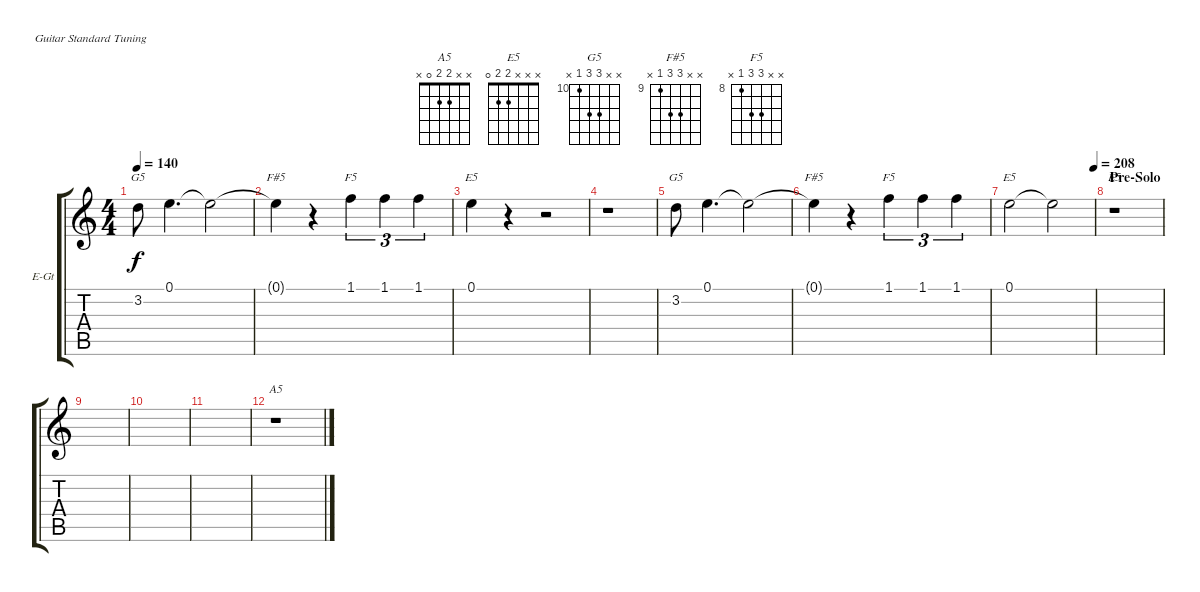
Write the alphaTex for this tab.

\defaultSystemsLayout 4
\bracketExtendMode groupsimilarinstruments
\firstSystemTrackNameOrientation horizontal
\otherSystemsTrackNameOrientation horizontal
\track ("@$Chords$@" "E-Gt") {mute instrument electricguitarclean}
\staff {score tabs}
\tuning (E4 B3 G3 D3 A2 E2)
\chord ("A5" x x 2 2 0 x) {showfingering false}
\chord ("E5" x x x 2 2 0) {showfingering false}
\chord ("G5" x x 12 12 10 x) {firstfret 10 showfingering false}
\chord ("F#5" x x 11 11 9 x) {firstfret 9 showfingering false}
\chord ("F5" x x 10 10 8 x) {firstfret 8 showfingering false}
\ts (4 4)
\tempo 140
\clef g2
\scale
0.333333
\ks c
3.2.8{ch "G5" dy f} 0.1.4{d} 0.1{t}.2 |
\scale
0.333333 0.1{t}.4{ch "F#5"} r.4 1.1.4{tu (3 2) ch "F5"} 1.1.4{tu (3 2)} 1.1.4{tu (3 2)} |
\scale
0.333333 0.1.4{ch "E5"} r.4 r.2 |
\scale
0.333333 r.1 |
\scale
0.333333 3.2.8{ch "G5"} 0.1.4{d} 0.1{t}.2 |
\scale
0.333333 0.1{t}.4{ch "F#5"} r.4 1.1.4{tu (3 2) ch "F5"} 1.1.4{tu (3 2)} 1.1.4{tu (3 2)} |
\tempo (208 1)
\scale
0.333333 0.1.2{ch "E5"} 0.1{t}.2 |
\section ("" "Pre-Solo")
\scale
0.333333 r.1{ch "E5"} |
\scale
0.333333 |
\scale
0.333333 |
\scale
0.333333 |
\scale
0.333333 r.1{ch "A5"} |
\scale
0.333333 |
\scale
0.333333 |
\scale
0.333333 |
\scale
0.333333
